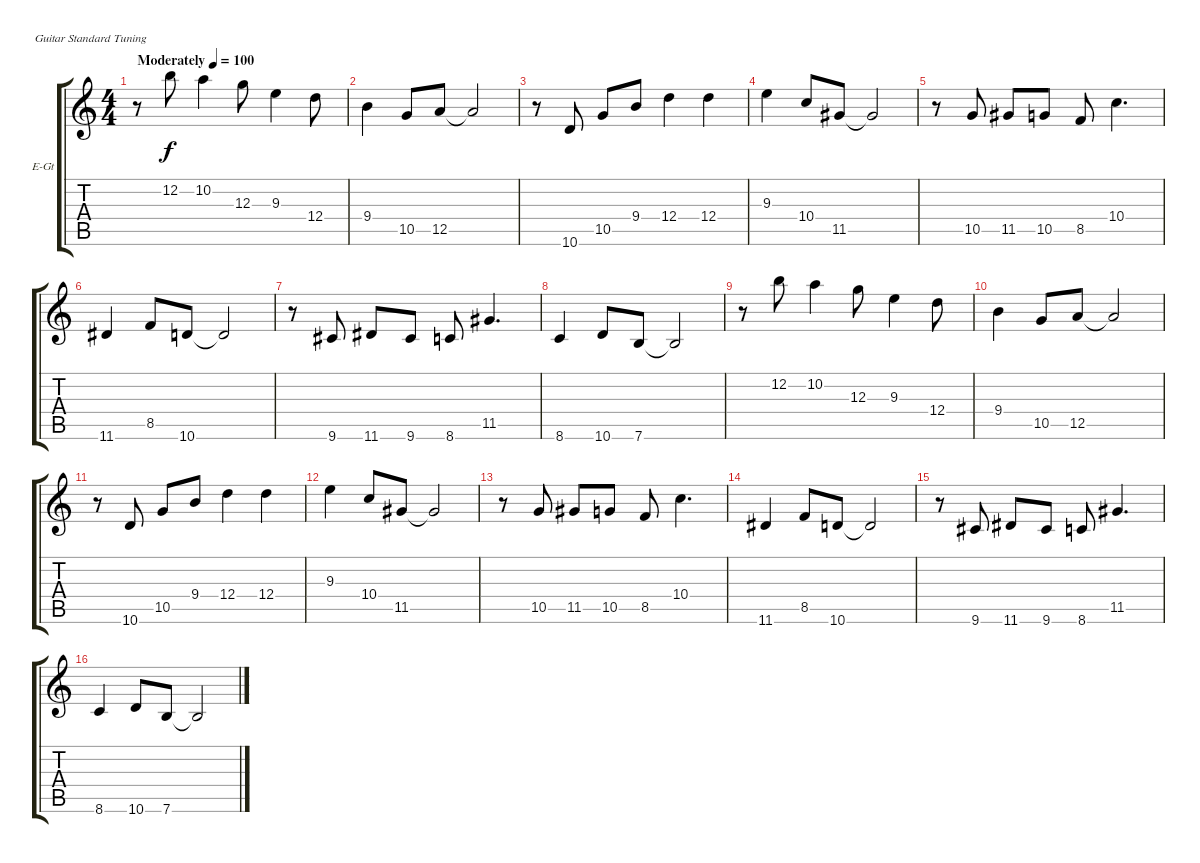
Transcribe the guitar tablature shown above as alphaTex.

\bracketExtendMode groupsimilarinstruments
\firstSystemTrackNameOrientation horizontal
\otherSystemsTrackNameOrientation horizontal
\track ("Spur 1" "E-Gt") {instrument electricguitarjazz}
\staff {score tabs}
\tuning (E4 B3 G3 D3 A2 E2)
\ts (4 4)
\beaming (8 2 2 2 2)
\tempo (100 "Moderately")
\clef g2
\ks c
r.8{dy f instrument electricguitarjazz} 12.2.8 10.2.4 12.3.8 9.3.4 12.4.8 |
9.4.4 10.5.8 12.5.8 12.5{t}.2 |
r.8 10.6.8 10.5.8 9.4.8 12.4.4 12.4.4 |
9.3.4 10.4.8 11.5.8 11.5{t}.2 |
r.8 10.5.8 11.5.8 10.5.8 8.5.8 10.4.4{d} |
11.6.4 8.5.8 10.6.8 10.6{t}.2 |
r.8 9.6.8 11.6.8 9.6.8 8.6.8 11.5.4{d} |
8.6.4 10.6.8 7.6.8 7.6{t}.2 |
r.8 12.2.8 10.2.4 12.3.8 9.3.4 12.4.8 |
9.4.4 10.5.8 12.5.8 12.5{t}.2 |
r.8 10.6.8 10.5.8 9.4.8 12.4.4 12.4.4 |
9.3.4 10.4.8 11.5.8 11.5{t}.2 |
r.8 10.5.8 11.5.8 10.5.8 8.5.8 10.4.4{d} |
11.6.4 8.5.8 10.6.8 10.6{t}.2 |
r.8 9.6.8 11.6.8 9.6.8 8.6.8 11.5.4{d} |
8.6.4 10.6.8 7.6.8 7.6{t}.2
